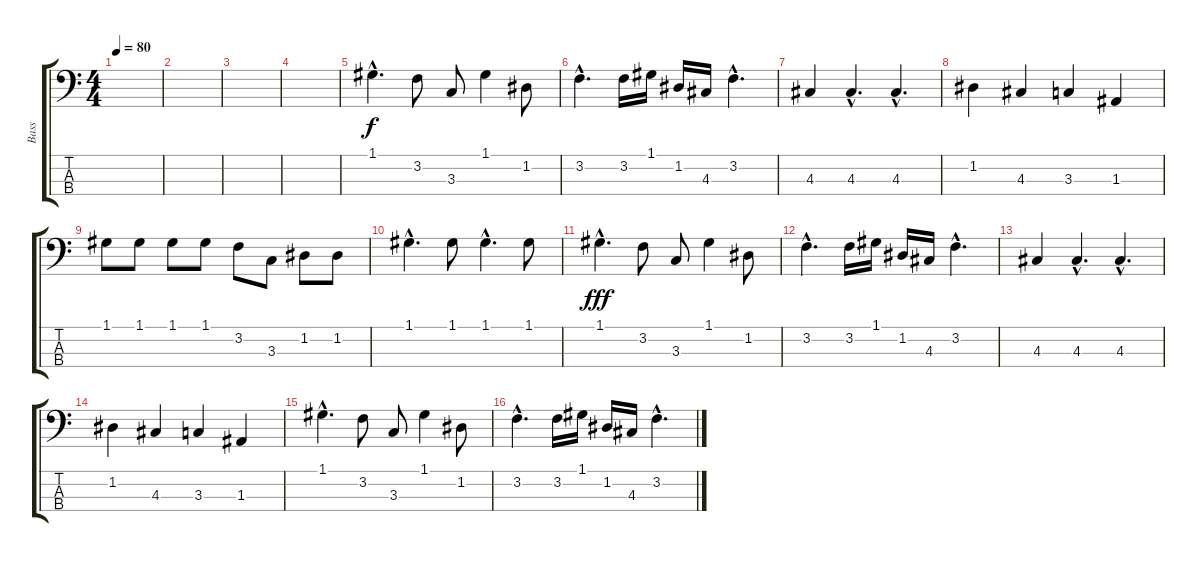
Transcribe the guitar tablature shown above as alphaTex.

\track ("Bass" "Bass") {instrument electricbassfinger}
\staff {score tabs}
\tuning (G2 D2 A1 E1) {hide}
\ts (4 4)
\tempo 80
\clef f4
\ks c
|
|
|
|
1.1{hac}.4{d} 3.2.8 3.3.8 1.1.4 1.2.8 |
3.2{hac}.4{d} 3.2.16 1.1.16 1.2.16 4.3.16 3.2{hac}.4{d} |
4.3.4 4.3{hac}.4{d} 4.3{hac}.4{d} |
1.2.4 4.3.4 3.3.4 1.3.4 |
1.1.8{dy f} 1.1.8 1.1.8 1.1.8 3.2.8 3.3.8 1.2.8 1.2.8 |
1.1{hac}.4{d} 1.1.8 1.1{hac}.4{d} 1.1.8 |
1.1{hac}.4{d dy fff} 3.2.8 3.3.8 1.1.4 1.2.8 |
3.2{hac}.4{d} 3.2.16 1.1.16 1.2.16 4.3.16 3.2{hac}.4{d} |
4.3.4 4.3{hac}.4{d} 4.3{hac}.4{d} |
1.2.4 4.3.4 3.3.4 1.3.4 |
1.1{hac}.4{d} 3.2.8 3.3.8 1.1.4 1.2.8 |
3.2{hac}.4{d} 3.2.16 1.1.16 1.2.16 4.3.16 3.2{hac}.4{d}
